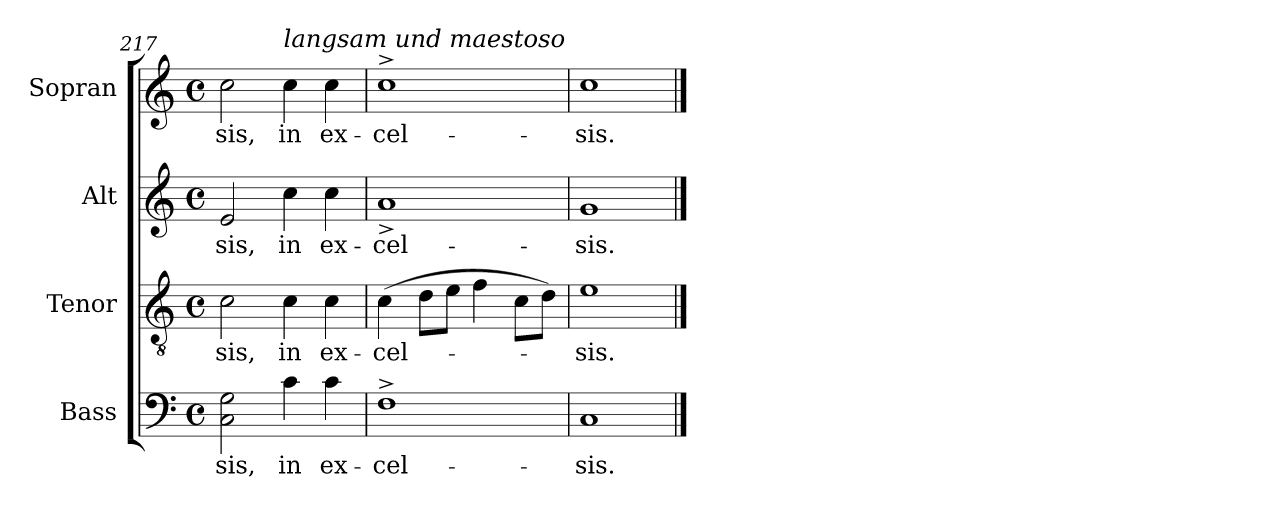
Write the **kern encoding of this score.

**kern	**text	**kern	**text	**kern	**text	**kern	**text
*part4	*part4	*part3	*part3	*part2	*part2	*part1	*part1
*staff4	*staff4	*staff3	*staff3	*staff2	*staff2	*staff1	*staff1
*I"Bass	*	*I"Tenor	*	*I"Alt	*	*I"Sopran	*
*I'B.	*	*I'T.	*	*I'A.	*	*I'S.	*
*clefF4	*	*clefGv2	*	*clefG2	*	*clefG2	*
*k[]	*	*k[]	*	*k[]	*	*k[]	*
*C:	*	*C:	*	*C:	*	*C:	*
*M4/4	*	*M4/4	*	*M4/4	*	*M4/4	*
*met(c)	*	*met(c)	*	*met(c)	*	*met(c)	*
=217	=217	=217	=217	=217	=217	=217	=217
!	!LO:LY:b	!	!LO:LY:b	!	!LO:LY:b	!	!LO:LY:b
2C\ 2G\	-sis,	2c\	-sis,	2e/	-sis,	2cc\	-sis,
!	!	!	!	!	!	!LO:TX:a:i:t=langsam und maestoso	!
!	!LO:LY:b	!	!LO:LY:b	!	!LO:LY:b	!	!LO:LY:b
4c\	in	4c\	in	4cc\	in	4cc\	in
!	!LO:LY:b	!	!LO:LY:b	!	!LO:LY:b	!	!LO:LY:b
4c\	ex-	4c\	ex-	4cc\	ex-	4cc\	ex-
=218	=218	=218	=218	=218	=218	=218	=218
!	!LO:LY:b	!	!LO:LY:b	!	!LO:LY:b	!	!LO:LY:b
1F^>	-cel-	(>4c\	-cel-	1a^<	-cel-	1cc^>	-cel-
.	.	8d\L	.	.	.	.	.
.	.	8e\J	.	.	.	.	.
.	.	4f\	.	.	.	.	.
.	.	8c\L	.	.	.	.	.
.	.	8d\J)	.	.	.	.	.
=219	=219	=219	=219	=219	=219	=219	=219
!	!LO:LY:b	!	!LO:LY:b	!	!LO:LY:b	!	!LO:LY:b
1C	-sis.	1e	-sis.	1g	-sis.	1cc	-sis.
==	==	==	==	==	==	==	==
*-	*-	*-	*-	*-	*-	*-	*-
